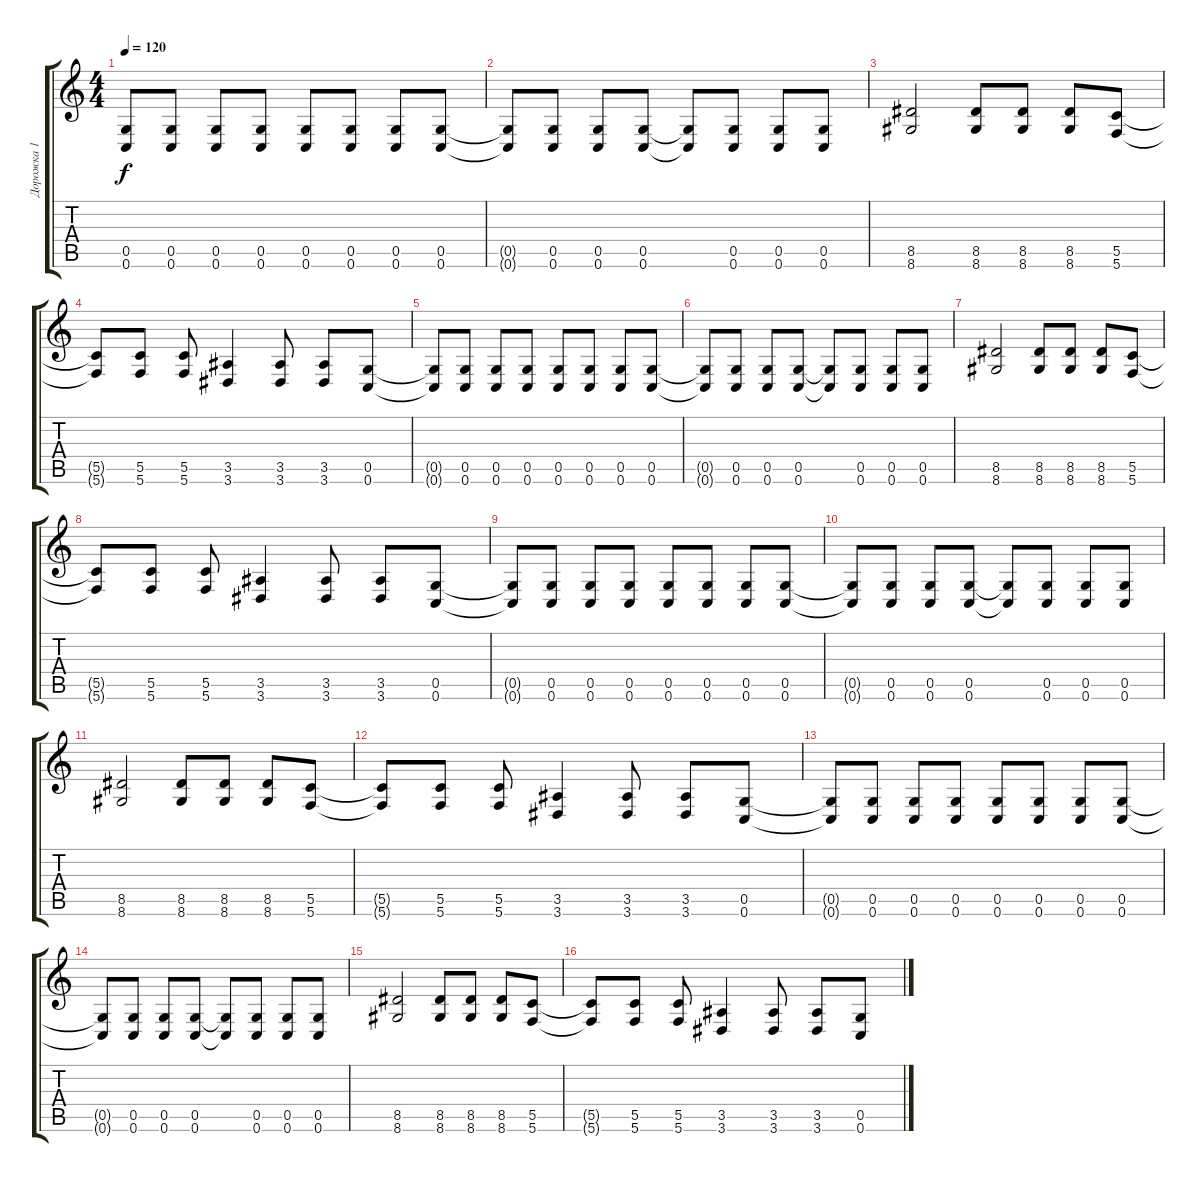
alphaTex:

\track ("Дорожка 1" "Дорожка 1") {instrument distortionguitar}
\staff {score tabs}
\tuning (D4 A3 F3 C3 G2 C2) {hide}
\ts (4 4)
\tempo 120
\clef g2
\ks c
(0.5{t} 0.6{t}).8{dy f} (0.5 0.6).8 (0.5 0.6).8 (0.5 0.6).8 (0.5 0.6).8 (0.5 0.6).8 (0.5 0.6).8 (0.5 0.6).8 |
(0.5{t} 0.6{t}).8 (0.5 0.6).8 (0.5 0.6).8 (0.5 0.6).8 (0.5{t} 0.6{t}).8 (0.5 0.6).8 (0.5 0.6).8 (0.5 0.6).8 |
(8.5 8.6).2 (8.5 8.6).8 (8.5 8.6).8 (8.5 8.6).8 (5.5 5.6).8 |
(5.5{t} 5.6{t}).8 (5.5 5.6).8 (5.5 5.6).8 (3.5 3.6).4 (3.5 3.6).8 (3.5 3.6).8 (0.5 0.6).8 |
(0.5{t} 0.6{t}).8 (0.5 0.6).8 (0.5 0.6).8 (0.5 0.6).8 (0.5 0.6).8 (0.5 0.6).8 (0.5 0.6).8 (0.5 0.6).8 |
(0.5{t} 0.6{t}).8 (0.5 0.6).8 (0.5 0.6).8 (0.5 0.6).8 (0.5{t} 0.6{t}).8 (0.5 0.6).8 (0.5 0.6).8 (0.5 0.6).8 |
(8.5 8.6).2 (8.5 8.6).8 (8.5 8.6).8 (8.5 8.6).8 (5.5 5.6).8 |
(5.5{t} 5.6{t}).8 (5.5 5.6).8 (5.5 5.6).8 (3.5 3.6).4 (3.5 3.6).8 (3.5 3.6).8 (0.5 0.6).8 |
(0.5{t} 0.6{t}).8 (0.5 0.6).8 (0.5 0.6).8 (0.5 0.6).8 (0.5 0.6).8 (0.5 0.6).8 (0.5 0.6).8 (0.5 0.6).8 |
(0.5{t} 0.6{t}).8 (0.5 0.6).8 (0.5 0.6).8 (0.5 0.6).8 (0.5{t} 0.6{t}).8 (0.5 0.6).8 (0.5 0.6).8 (0.5 0.6).8 |
(8.5 8.6).2 (8.5 8.6).8 (8.5 8.6).8 (8.5 8.6).8 (5.5 5.6).8 |
(5.5{t} 5.6{t}).8 (5.5 5.6).8 (5.5 5.6).8 (3.5 3.6).4 (3.5 3.6).8 (3.5 3.6).8 (0.5 0.6).8 |
(0.5{t} 0.6{t}).8 (0.5 0.6).8 (0.5 0.6).8 (0.5 0.6).8 (0.5 0.6).8 (0.5 0.6).8 (0.5 0.6).8 (0.5 0.6).8 |
(0.5{t} 0.6{t}).8 (0.5 0.6).8 (0.5 0.6).8 (0.5 0.6).8 (0.5{t} 0.6{t}).8 (0.5 0.6).8 (0.5 0.6).8 (0.5 0.6).8 |
(8.5 8.6).2 (8.5 8.6).8 (8.5 8.6).8 (8.5 8.6).8 (5.5 5.6).8 |
(5.5{t} 5.6{t}).8 (5.5 5.6).8 (5.5 5.6).8 (3.5 3.6).4 (3.5 3.6).8 (3.5 3.6).8 (0.5 0.6).8
